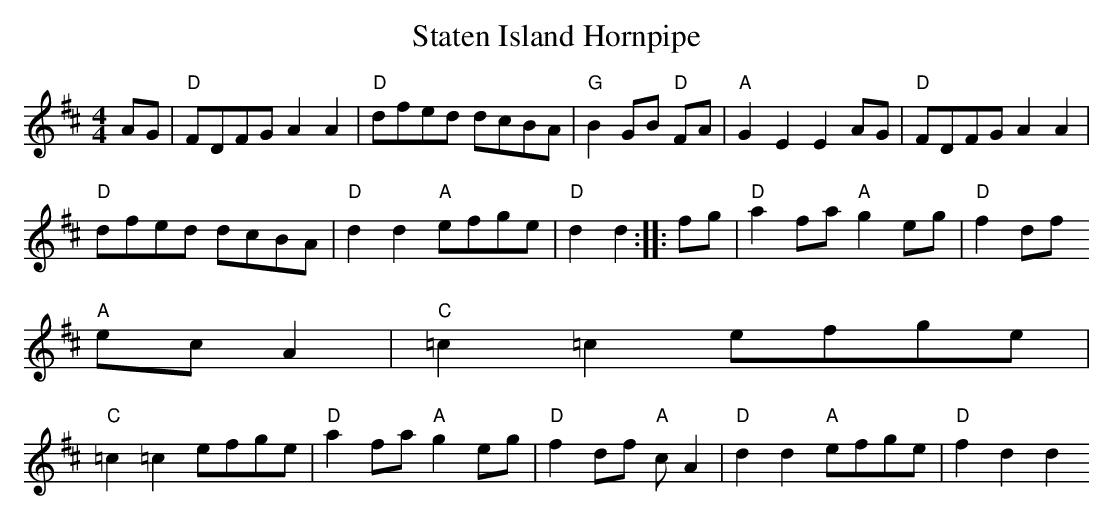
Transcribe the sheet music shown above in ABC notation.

X:1
T:Staten Island Hornpipe
M:4/4
L:1/8
K:D
AG|"D"FDFG A2A2|"D"dfed dcBA|"G"B2GB "D"2FA|"A"G2E2 E2AG|"D"FDFG A2A2|
"D"dfed dcBA|"D"d2d2 "A"efge|"D"2d2 d2:||:fg|"D"a2fa "A"g2eg|"D"f2df "A"
ecA2|"C"=c2=c2 efge|
"C"=c2=c2 efge|"D"a2fa "A"g2eg|"D"f2df "A"cA2|"D"d2d2 "A"efge|"D"f2d2 d2
:||
